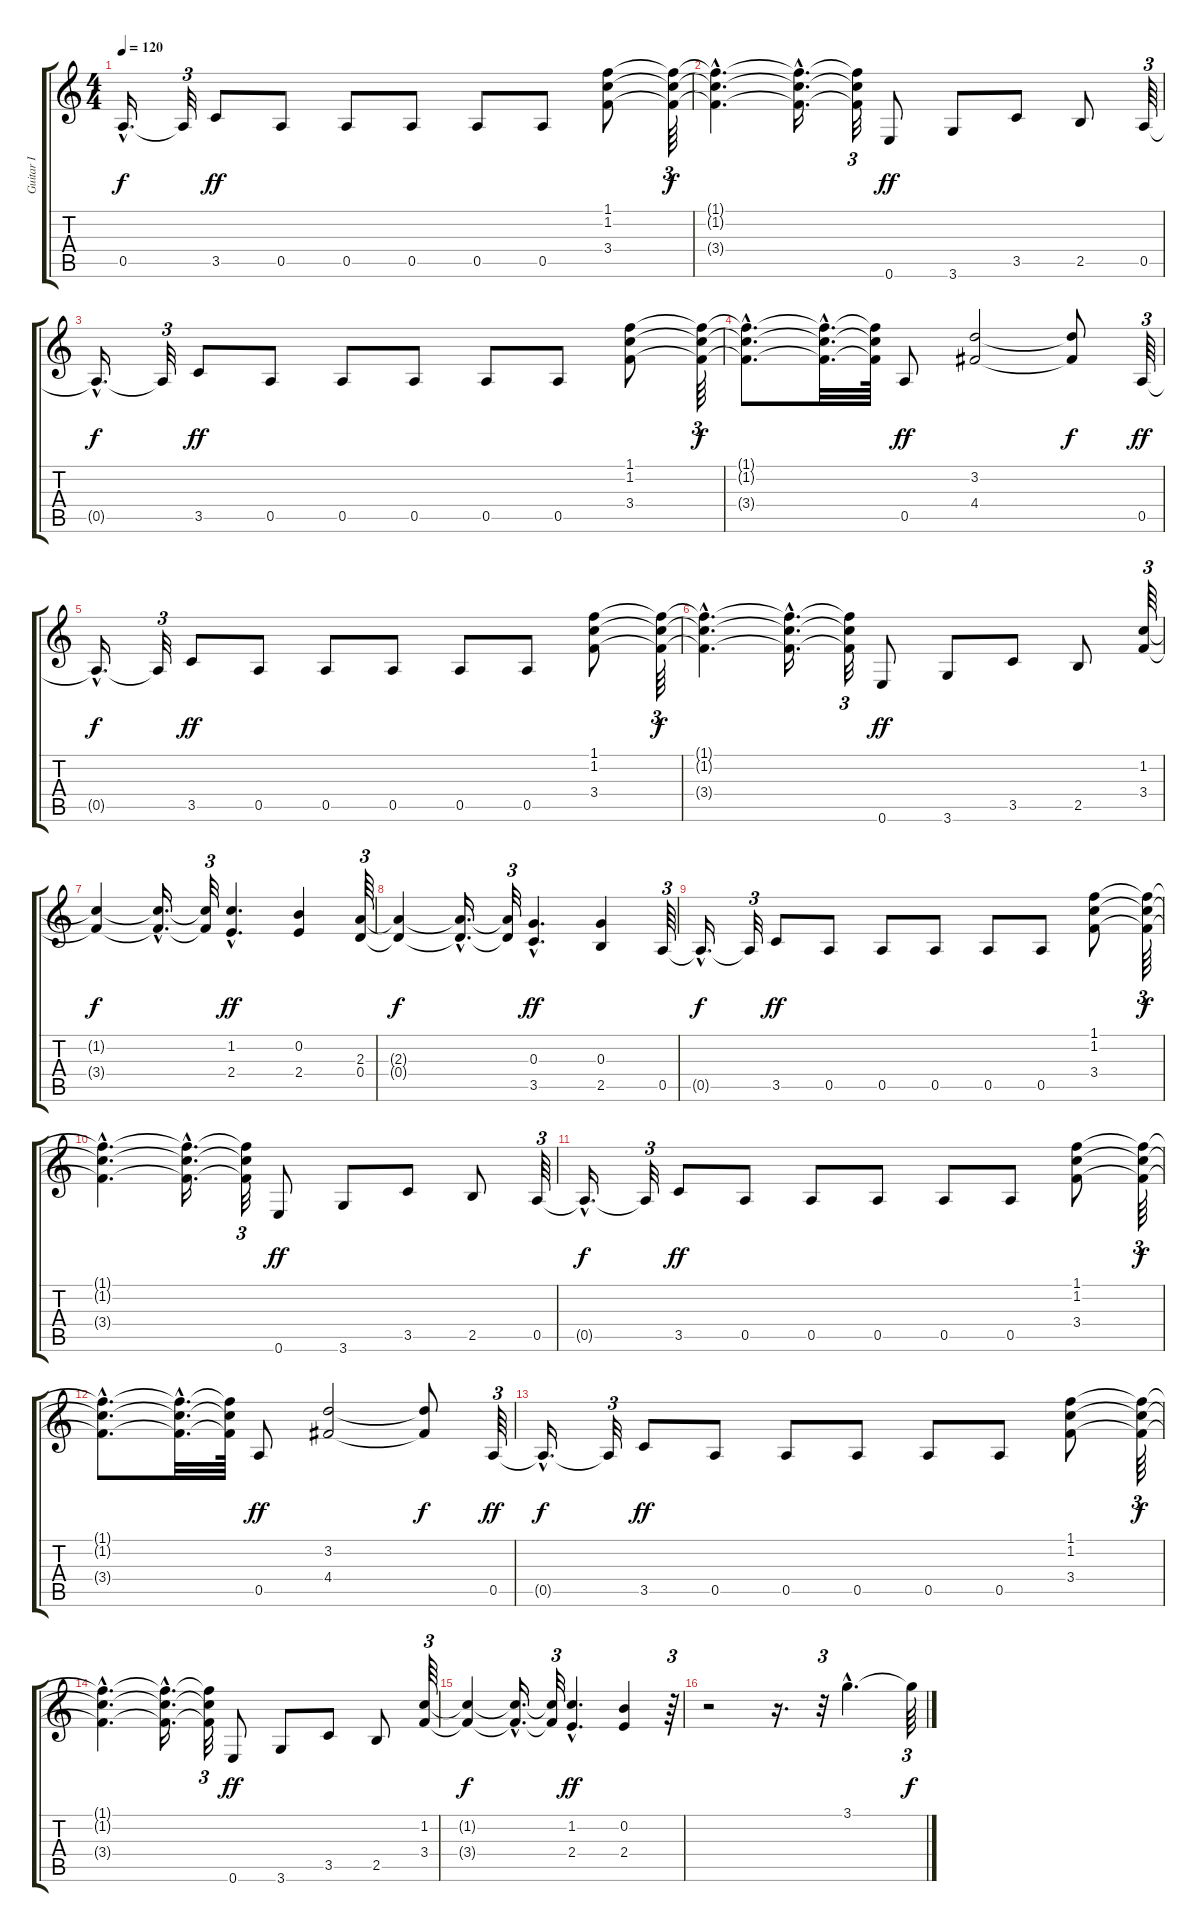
\track ("Guitar I" "Guitar I") {instrument distortionguitar}
\staff {score tabs}
\tuning (E4 B3 G3 D3 A2 E2) {hide}
\ts (4 4)
\tempo 120
\clef g2
\ks c
0.5{hac t}.16{d dy f} 0.5{t}.32{tu (3 2)} 3.5.8{dy ff} 0.5.8 0.5.8 0.5.8 0.5.8 0.5.8 (1.1 1.2 3.4).8 (1.1{t} 1.2{t} 3.4{t}).64{tu (3 2) dy f} |
(1.1{hac t} 1.2{hac t} 3.4{hac t}).4{d} (1.1{hac t} 1.2{hac t} 3.4{hac t}).16{d} (1.1{t} 1.2{t} 3.4{t}).32{tu (3 2)} 0.6.8{dy ff} 3.6.8 3.5.8 2.5.8 0.5.64{tu (3 2)} |
0.5{hac t}.16{d dy f} 0.5{t}.32{tu (3 2)} 3.5.8{dy ff} 0.5.8 0.5.8 0.5.8 0.5.8 0.5.8 (1.1 1.2 3.4).8 (1.1{t} 1.2{t} 3.4{t}).64{tu (3 2) dy f} |
(1.1{hac t} 1.2{hac t} 3.4{hac t}).8{d} (1.1{hac t} 1.2{hac t} 3.4{hac t}).32{d} (1.1{t} 1.2{t} 3.4{t}).64 0.5.8{dy ff} (3.2 4.4).2 (3.2{t} 4.4{t}).8{dy f} 0.5.64{tu (3 2) dy ff} |
0.5{hac t}.16{d dy f} 0.5{t}.32{tu (3 2)} 3.5.8{dy ff} 0.5.8 0.5.8 0.5.8 0.5.8 0.5.8 (1.1 1.2 3.4).8 (1.1{t} 1.2{t} 3.4{t}).64{tu (3 2) dy f} |
(1.1{hac t} 1.2{hac t} 3.4{hac t}).4{d} (1.1{hac t} 1.2{hac t} 3.4{hac t}).16{d} (1.1{t} 1.2{t} 3.4{t}).32{tu (3 2)} 0.6.8{dy ff} 3.6.8 3.5.8 2.5.8 (1.2 3.4).64{tu (3 2)} |
(1.2{t} 3.4{t}).4{dy f} (1.2{hac t} 3.4{hac t}).16{d} (1.2{t} 3.4{t}).32{tu (3 2)} (1.2{hac} 2.4{hac}).4{d dy ff} (0.2 2.4).4 (2.3 0.4).64{tu (3 2)} |
(2.3{t} 0.4{t}).4{dy f} (2.3{hac t} 0.4{hac t}).16{d} (2.3{t} 0.4{t}).32{tu (3 2)} (0.3{hac} 3.5{hac}).4{d dy ff} (0.3 2.5).4 0.5.64{tu (3 2)} |
0.5{hac t}.16{d dy f} 0.5{t}.32{tu (3 2)} 3.5.8{dy ff} 0.5.8 0.5.8 0.5.8 0.5.8 0.5.8 (1.1 1.2 3.4).8 (1.1{t} 1.2{t} 3.4{t}).64{tu (3 2) dy f} |
(1.1{hac t} 1.2{hac t} 3.4{hac t}).4{d} (1.1{hac t} 1.2{hac t} 3.4{hac t}).16{d} (1.1{t} 1.2{t} 3.4{t}).32{tu (3 2)} 0.6.8{dy ff} 3.6.8 3.5.8 2.5.8 0.5.64{tu (3 2)} |
0.5{hac t}.16{d dy f} 0.5{t}.32{tu (3 2)} 3.5.8{dy ff} 0.5.8 0.5.8 0.5.8 0.5.8 0.5.8 (1.1 1.2 3.4).8 (1.1{t} 1.2{t} 3.4{t}).64{tu (3 2) dy f} |
(1.1{hac t} 1.2{hac t} 3.4{hac t}).8{d} (1.1{hac t} 1.2{hac t} 3.4{hac t}).32{d} (1.1{t} 1.2{t} 3.4{t}).64 0.5.8{dy ff} (3.2 4.4).2 (3.2{t} 4.4{t}).8{dy f} 0.5.64{tu (3 2) dy ff} |
0.5{hac t}.16{d dy f} 0.5{t}.32{tu (3 2)} 3.5.8{dy ff} 0.5.8 0.5.8 0.5.8 0.5.8 0.5.8 (1.1 1.2 3.4).8 (1.1{t} 1.2{t} 3.4{t}).64{tu (3 2) dy f} |
(1.1{hac t} 1.2{hac t} 3.4{hac t}).4{d} (1.1{hac t} 1.2{hac t} 3.4{hac t}).16{d} (1.1{t} 1.2{t} 3.4{t}).32{tu (3 2)} 0.6.8{dy ff} 3.6.8 3.5.8 2.5.8 (1.2 3.4).64{tu (3 2)} |
(1.2{t} 3.4{t}).4{dy f} (1.2{hac t} 3.4{hac t}).16{d} (1.2{t} 3.4{t}).32{tu (3 2)} (1.2{hac} 2.4{hac}).4{d dy ff} (0.2 2.4).4 r.64{tu (3 2)} |
r.2 r.16{d} r.32{tu (3 2)} 3.1{hac}.4{d} 3.1{t}.64{tu (3 2) dy f}
